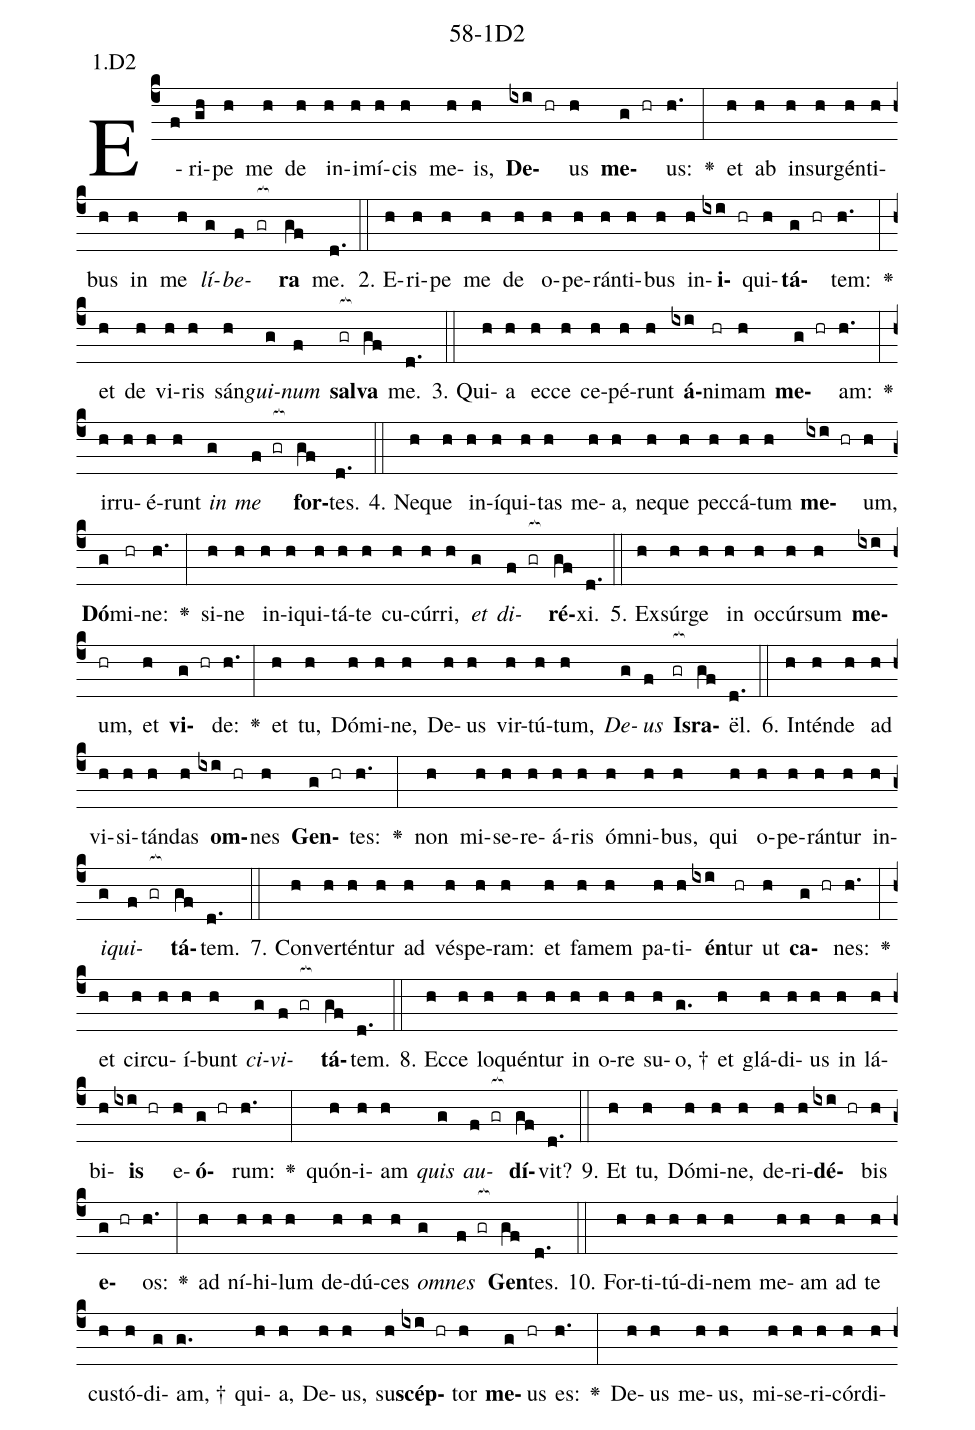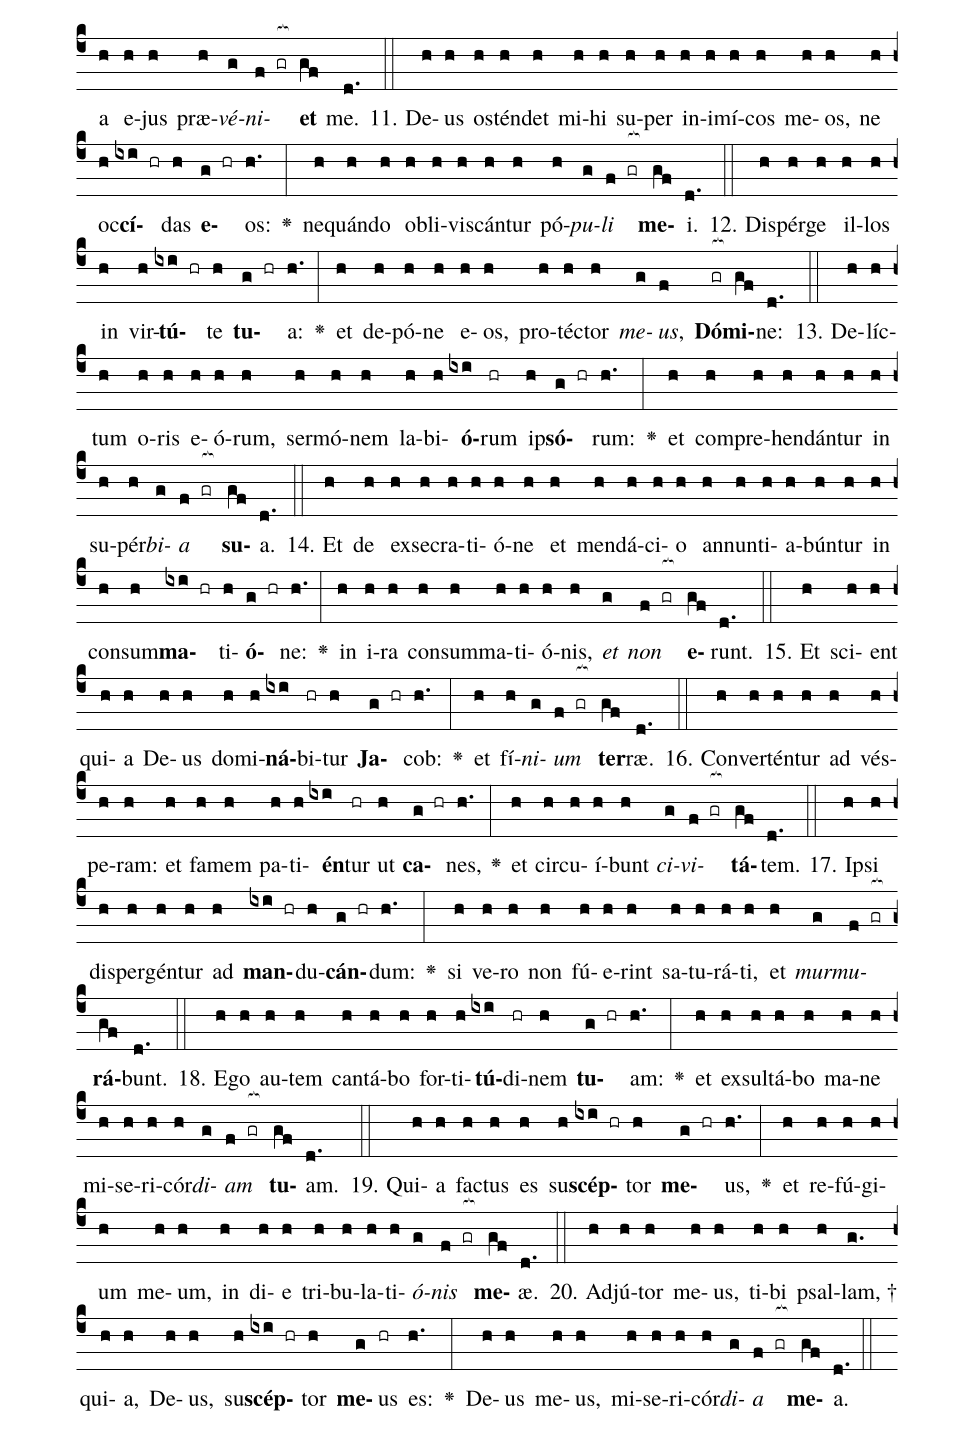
name: 58-1D2;
annotation: 1.D2;
%%
(c4)E(f)ri(gh)pe(h) me(h) de(h) in(h)i(h)mí(h)cis(h) me(h)is,(h) <b>De</b>(ixi hr)us(h) <b>me</b>(g hr)us:(h.) <v>\greheightstar</v>(:) et(h) ab(h) in(h)sur(h)gén(h)ti(h)bus(h) in(h) me(h) <i>lí</i>(g)<i>be</i>(f gr[ocb:1{])<b>ra</b>(gf[ocb:0}]) me.(d.) (::)
2. E(h)ri(h)pe(h) me(h) de(h) o(h)pe(h)rán(h)ti(h)bus(h) in(h)<b>i</b>(ixi hr)qui(h)<b>tá</b>(g hr)tem:(h.) <v>\greheightstar</v>(:) et(h) de(h) vi(h)ris(h) sán(h)<i>gui</i>(g)<i>num</i>(f) <b>sal</b>(gr[ocb:1{])<b>va</b>(gf[ocb:0}]) me.(d.) (::)
3. Qui(h)a(h) ec(h)ce(h) ce(h)pé(h)runt(h) <b>á</b>(ixi)ni(hr)mam(h) <b>me</b>(g hr)am:(h.) <v>\greheightstar</v>(:) ir(h)ru(h)é(h)runt(h) <i>in</i>(g) <i>me</i>(f gr[ocb:1{]) <b>for</b>(gf[ocb:0}])tes.(d.) (::)
4. Ne(h)que(h) in(h)í(h)qui(h)tas(h) me(h)a,(h) ne(h)que(h) pec(h)cá(h)tum(h) <b>me</b>(ixi hr)um,(h) <b>Dó</b>(g)mi(hr)ne:(h.) <v>\greheightstar</v>(:) si(h)ne(h) in(h)i(h)qui(h)tá(h)te(h) cu(h)cúr(h)ri,(h) <i>et</i>(g) <i>di</i>(f gr[ocb:1{])<b>ré</b>(gf[ocb:0}])xi.(d.) (::)
5. Ex(h)súr(h)ge(h) in(h) oc(h)cúr(h)sum(h) <b>me</b>(ixi)um,(hr) et(h) <b>vi</b>(g hr)de:(h.) <v>\greheightstar</v>(:) et(h) tu,(h) Dó(h)mi(h)ne,(h) De(h)us(h) vir(h)tú(h)tum,(h) <i>De</i>(g)<i>us</i>(f) <b>Is</b>(gr[ocb:1{])<b>ra</b>(gf[ocb:0}])ël.(d.) (::)
6. In(h)tén(h)de(h) ad(h) vi(h)si(h)tán(h)das(h) <b>om</b>(ixi hr)nes(h) <b>Gen</b>(g hr)tes:(h.) <v>\greheightstar</v>(:) non(h) mi(h)se(h)re(h)á(h)ris(h) óm(h)ni(h)bus,(h) qui(h) o(h)pe(h)rán(h)tur(h) in(h)<i>i</i>(g)<i>qui</i>(f gr[ocb:1{])<b>tá</b>(gf[ocb:0}])tem.(d.) (::)
7. Con(h)ver(h)tén(h)tur(h) ad(h) vés(h)pe(h)ram:(h) et(h) fa(h)mem(h) pa(h)ti(h)<b>én</b>(ixi)tur(hr) ut(h) <b>ca</b>(g hr)nes:(h.) <v>\greheightstar</v>(:) et(h) cir(h)cu(h)í(h)bunt(h) <i>ci</i>(g)<i>vi</i>(f gr[ocb:1{])<b>tá</b>(gf[ocb:0}])tem.(d.) (::)
8. Ec(h)ce(h) lo(h)quén(h)tur(h) in(h) o(h)re(h) su(h)o, †(g.) et(h) glá(h)di(h)us(h) in(h) lá(h)bi(h)<b>is</b>(ixi hr) e(h)<b>ó</b>(g hr)rum:(h.) <v>\greheightstar</v>(:) quón(h)i(h)am(h) <i>quis</i>(g) <i>au</i>(f gr[ocb:1{])<b>dí</b>(gf[ocb:0}])vit?(d.) (::)
9. Et(h) tu,(h) Dó(h)mi(h)ne,(h) de(h)ri(h)<b>dé</b>(ixi hr)bis(h) <b>e</b>(g hr)os:(h.) <v>\greheightstar</v>(:) ad(h) ní(h)hi(h)lum(h) de(h)dú(h)ces(h) <i>om</i>(g)<i>nes</i>(f gr[ocb:1{]) <b>Gen</b>(gf[ocb:0}])tes.(d.) (::)
10. For(h)ti(h)tú(h)di(h)nem(h) me(h)am(h) ad(h) te(h) cus(h)tó(h)di(g)am, †(g.) qui(h)a,(h) De(h)us,(h) su(h)<b>scép</b>(ixi hr)tor(h) <b>me</b>(g)us(hr) es:(h.) <v>\greheightstar</v>(:) De(h)us(h) me(h)us,(h) mi(h)se(h)ri(h)cór(h)di(h)a(h) e(h)jus(h) præ(h)<i>vé</i>(g)<i>ni</i>(f gr[ocb:1{])<b>et</b>(gf[ocb:0}]) me.(d.) (::)
11. De(h)us(h) os(h)tén(h)det(h) mi(h)hi(h) su(h)per(h) in(h)i(h)mí(h)cos(h) me(h)os,(h) ne(h) oc(h)<b>cí</b>(ixi hr)das(h) <b>e</b>(g hr)os:(h.) <v>\greheightstar</v>(:) ne(h)quán(h)do(h) ob(h)li(h)vis(h)cán(h)tur(h) pó(h)<i>pu</i>(g)<i>li</i>(f gr[ocb:1{]) <b>me</b>(gf[ocb:0}])i.(d.) (::)
12. Di(h)spér(h)ge(h) il(h)los(h) in(h) vir(h)<b>tú</b>(ixi hr)te(h) <b>tu</b>(g hr)a:(h.) <v>\greheightstar</v>(:) et(h) de(h)pó(h)ne(h) e(h)os,(h) pro(h)téc(h)tor(h) <i>me</i>(g)<i>us</i>,(f) <b>Dó</b>(gr[ocb:1{])<b>mi</b>(gf[ocb:0}])ne:(d.) (::)
13. De(h)líc(h)tum(h) o(h)ris(h) e(h)ó(h)rum,(h) ser(h)mó(h)nem(h) la(h)bi(h)<b>ó</b>(ixi)rum(hr) ip(h)<b>só</b>(g hr)rum:(h.) <v>\greheightstar</v>(:) et(h) com(h)pre(h)hen(h)dán(h)tur(h) in(h) su(h)pér(h)<i>bi</i>(g)<i>a</i>(f gr[ocb:1{]) <b>su</b>(gf[ocb:0}])a.(d.) (::)
14. Et(h) de(h) ex(h)se(h)cra(h)ti(h)ó(h)ne(h) et(h) men(h)dá(h)ci(h)o(h) an(h)nun(h)ti(h)a(h)bún(h)tur(h) in(h) con(h)sum(h)<b>ma</b>(ixi hr)ti(h)<b>ó</b>(g hr)ne:(h.) <v>\greheightstar</v>(:) in(h) i(h)ra(h) con(h)sum(h)ma(h)ti(h)ó(h)nis,(h) <i>et</i>(g) <i>non</i>(f gr[ocb:1{]) <b>e</b>(gf[ocb:0}])runt.(d.) (::)
15. Et(h) sci(h)ent(h) qui(h)a(h) De(h)us(h) do(h)mi(h)<b>ná</b>(ixi)bi(hr)tur(h) <b>Ja</b>(g hr)cob:(h.) <v>\greheightstar</v>(:) et(h) fí(h)<i>ni</i>(g)<i>um</i>(f gr[ocb:1{]) <b>ter</b>(gf[ocb:0}])ræ.(d.) (::)
16. Con(h)ver(h)tén(h)tur(h) ad(h) vés(h)pe(h)ram:(h) et(h) fa(h)mem(h) pa(h)ti(h)<b>én</b>(ixi)tur(hr) ut(h) <b>ca</b>(g hr)nes,(h.) <v>\greheightstar</v>(:) et(h) cir(h)cu(h)í(h)bunt(h) <i>ci</i>(g)<i>vi</i>(f gr[ocb:1{])<b>tá</b>(gf[ocb:0}])tem.(d.) (::)
17. Ip(h)si(h) di(h)sper(h)gén(h)tur(h) ad(h) <b>man</b>(ixi hr)du(h)<b>cán</b>(g hr)dum:(h.) <v>\greheightstar</v>(:) si(h) ve(h)ro(h) non(h) fú(h)e(h)rint(h) sa(h)tu(h)rá(h)ti,(h) et(h) <i>mur</i>(g)<i>mu</i>(f gr[ocb:1{])<b>rá</b>(gf[ocb:0}])bunt.(d.) (::)
18. E(h)go(h) au(h)tem(h) can(h)tá(h)bo(h) for(h)ti(h)<b>tú</b>(ixi)di(hr)nem(h) <b>tu</b>(g hr)am:(h.) <v>\greheightstar</v>(:) et(h) ex(h)sul(h)tá(h)bo(h) ma(h)ne(h) mi(h)se(h)ri(h)cór(h)<i>di</i>(g)<i>am</i>(f gr[ocb:1{]) <b>tu</b>(gf[ocb:0}])am.(d.) (::)
19. Qui(h)a(h) fac(h)tus(h) es(h) su(h)<b>scép</b>(ixi hr)tor(h) <b>me</b>(g hr)us,(h.) <v>\greheightstar</v>(:) et(h) re(h)fú(h)gi(h)um(h) me(h)um,(h) in(h) di(h)e(h) tri(h)bu(h)la(h)ti(h)<i>ó</i>(g)<i>nis</i>(f gr[ocb:1{]) <b>me</b>(gf[ocb:0}])æ.(d.) (::)
20. Ad(h)jú(h)tor(h) me(h)us,(h) ti(h)bi(h) psal(h)lam, †(g.) qui(h)a,(h) De(h)us,(h) su(h)<b>scép</b>(ixi hr)tor(h) <b>me</b>(g)us(hr) es:(h.) <v>\greheightstar</v>(:) De(h)us(h) me(h)us,(h) mi(h)se(h)ri(h)cór(h)<i>di</i>(g)<i>a</i>(f gr[ocb:1{]) <b>me</b>(gf[ocb:0}])a.(d.) (::)
